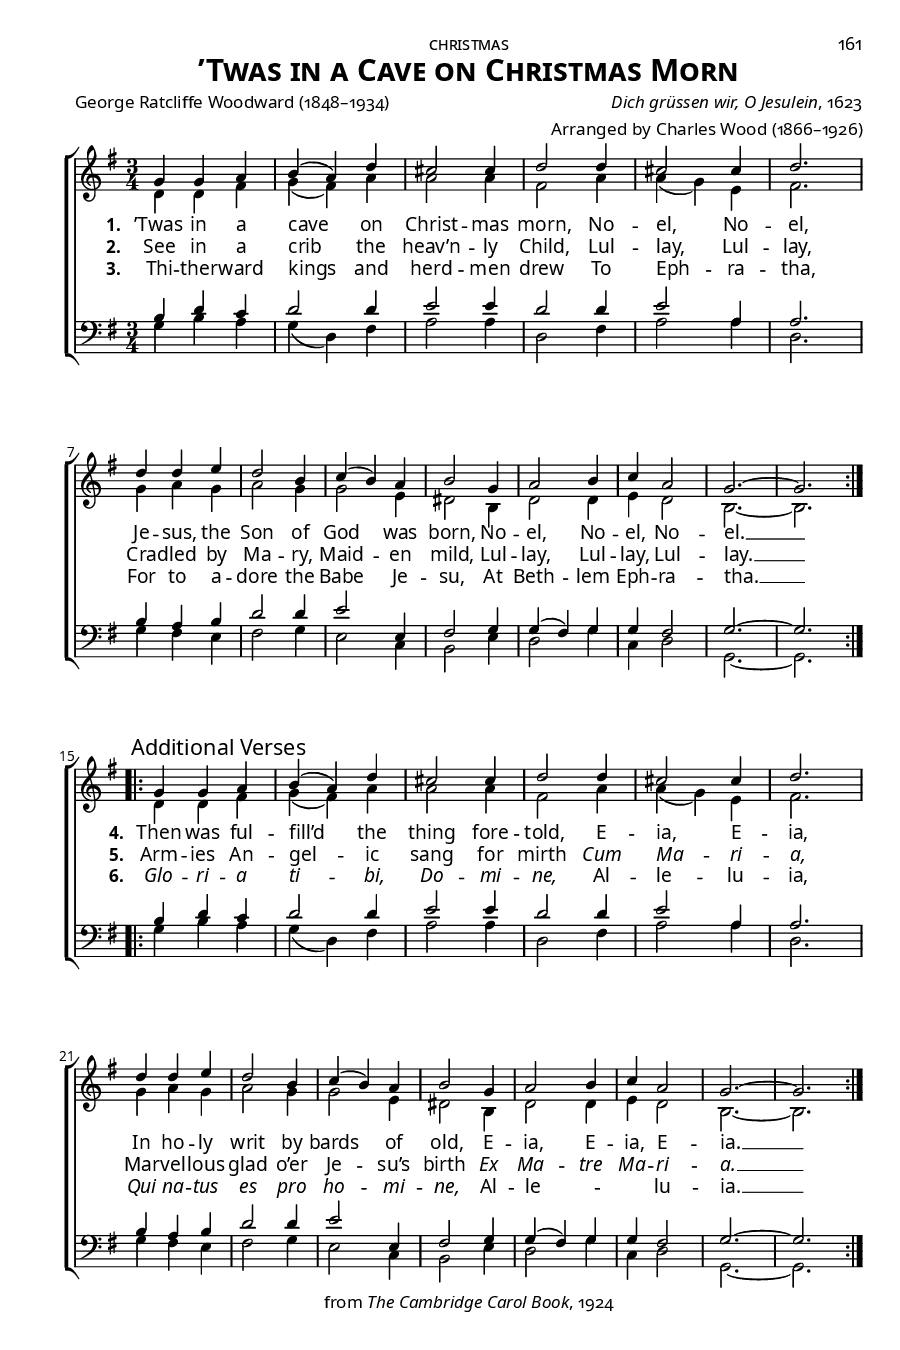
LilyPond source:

\version "2.14.2"
\include "util.ly"
\header {
  title = \markup{\override #'(font-name . "Garamond Premier Pro Semibold"){ \abs-fontsize #15 \smallCapsOldStyle"’Twas in a Cave on Christmas Morn"}}
  poet = \markup\oldStyleNum"George Ratcliffe Woodward (1848–1934)"
  composer = \markup\concat{\italic"Dich grüssen wir, O Jesulein" \oldStyleNum", 1623"}
  arranger = \markup\oldStyleNum"Arranged by Charles Wood (1866–1926)"
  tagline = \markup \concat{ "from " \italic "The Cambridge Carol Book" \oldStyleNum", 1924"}
}
\paper {
  %print-all-headers = ##f
  paper-height = 9\in
  paper-width = 6\in
  indent = 0\in
  %system-system-spacing = #'((basic-distance . 10) (padding . 0))
  %system-system-spacing =
  %  #'((basic-distance . 0)
  %     (minimum-distance . 0)
  %     (padding . -0.35)
  %     (stretchability . 100))
  ragged-last-bottom = ##f
  ragged-bottom = ##f
  two-sided = ##t
  inner-margin = 0.5\in
  outer-margin = 0.25\in
  top-margin = 0.25\in
  bottom-margin = 0.25\in
  first-page-number = #161
  print-first-page-number = ##t
  headerLine = \markup{\override #'(font-name . "Garamond Premier Pro") \smallCapsOldStyle"christmas"}
  oddHeaderMarkup = \markup\fill-line{
     \override #'(font-name . "Garamond Premier Pro")\abs-fontsize #8.5
     \combine 
        \fill-line{"" \if \should-print-page-number
        \oldStylePageNum""
        }
        \fill-line{\headerLine}
  }
  evenHeaderMarkup = \markup {
     \override #'(font-name . "Garamond Premier Pro")\abs-fontsize #8.5
     \combine
        \if \should-print-page-number
        \oldStylePageNum""
        \fill-line{\headerLine}
  }
}
#(set-global-staff-size 15) \paper{ #(define fonts (make-pango-font-tree "GoudyOlSt BT" "Garamond Premier Pro" "Garamond Premier Pro" (/ 15 20))) }
global = {
  \key g \major
  \time 3/4
  \autoBeamOff
  \override DynamicLineSpanner #'staff-padding = #0.0
  \override DynamicLineSpanner #'Y-extent = #'(-1 . 1)
}

sopMusic = \relative c' {
  \repeat volta 2 {
    g'4 g a |
    b( a) d |
    cis2 cis4 |
    d2 d4
    cis2 cis4 |
    d2. | \break
    
    d4 d e |
    d2 b4 |
    c( b) a |
    b2 g4 |
    a2 b4 |
    c a2 |
    g2.~ |
    g \break
  }
}
sopWords = \lyricmode {
  
}

altoMusic = \relative c' {
  d4 d fis |
  g( fis) a |
  a2 a4 |
  fis2 a4 |
  a( g) e |
  fis2. |
  
  g4 a g |
  a2 g4 |
  g2 e4 |
  dis2 b4 |
  d2 d4 |
  e4 d2 |
  b2.~ |
  b
}
altoWords = \lyricmode {
  \dropLyricsV
  \set stanza = #"1. "
  ’Twas in a cave on Christ -- mas morn,
  No -- el, No -- el,
  Je -- sus, the Son of God was born,
  No -- el, No -- el, No -- el. __
  
  \set stanza = #"4. "
  Then was ful -- fill’d the thing fore -- told,
  E -- ia, E -- ia,
  In ho -- ly writ by bards of old,
  E -- ia, E -- ia, E -- ia. __
}
altoWordsII = \lyricmode {
  \dropLyricsV
%\markup\italic 
  \set stanza = #"2. "
  See in a crib the heav’n -- ly Child,
  Lul -- lay, Lul -- lay,
  Cra -- dled by Ma -- ry, Maid -- en mild,
  Lul -- lay, Lul -- lay, Lul -- lay. __
  
  \set stanza = #"5. "
  Arm -- ies An -- gel -- ic sang for mirth
  \markup\italic Cum \markup\italic Ma -- \markup\italic ri -- \markup\italic a,
  Mar -- vel -- lous glad o’er Je -- su’s birth
  \markup\italic Ex \markup\italic Ma -- \markup\italic tre \markup\italic Ma -- \markup\italic ri -- \markup\italic a. __
  \set ignoreMelismata = ##t
}
altoWordsIII = \lyricmode {
  \dropLyricsV
  \set stanza = #"3. "
  Thi -- ther -- ward kings and herd -- men drew
  To Eph -- ra -- tha,
  For to a -- dore the Babe Je -- su,
  At Beth -- lem Eph -- ra -- tha. __
  
  \set stanza = #"6. "
  \markup\italic Glo -- \markup\italic ri -- \markup\italic a \markup\italic ti -- \markup\italic bi, \markup\italic Do -- \markup\italic mi -- \markup\italic ne,
  Al -- le -- lu -- ia,
  \markup\italic Qui \markup\italic na -- \markup\italic tus \markup\italic es \markup\italic pro \markup\italic ho -- \markup\italic mi -- \markup\italic ne,
  Al -- le -- _ _ lu -- ia. __
}
altoWordsIV = \lyricmode {
}
altoWordsV = \lyricmode {
}
altoWordsVI = \lyricmode {
}
tenorMusic = \relative c' {
  b4 d c |
  d2 d4 |
  e2 e4 |
  d2 d4 |
  e2 a,4 |
  a2. |
  
  b4 a b |
  d2 d4 |
  e2 e,4 |
  fis2 g4 |
  g(fis) g |
  g fis2 |
  g2.~ |
  g
}
tenorWords = \lyricmode {

}

bassMusic = \relative c {
  g'4 b a |
  g( d) fis |
  a2 a4 |
  d,2 fis4 |
  a2 a4 |
  d,2. |
  
  g4 fis e |
  fis2 g4 |
  e2 c4 |
  b2 e4 |
  d2 g4 |
  c,4 d2 |
  g,2.~ |
  g
}
bassWords = \lyricmode {

}

pianoRH = \relative c' {
  
}
pianoLH = \relative c' {
  
}

\score {
  <<
   \new ChoirStaff <<
    \new Staff = women <<
      \new Voice = "sopranos" { \voiceOne << \global {\sopMusic 
        \once \override Score.RehearsalMark #'self-alignment-X = #LEFT
        \mark "Additional Verses"
        \sopMusic}>> }
      \new Voice = "altos" { \voiceTwo << \global \repeat unfold2\altoMusic >> }
    >>
    \new Lyrics \with { alignAboveContext = #"women" \override VerticalAxisGroup #'nonstaff-relatedstaff-spacing = #'((basic-distance . 1))} \lyricsto "sopranos" \sopWords
    \new Lyrics = "altosVI"  \with { alignBelowContext = #"women" } \lyricsto "altos" \altoWordsVI
    \new Lyrics = "altosV"  \with { alignBelowContext = #"women" } \lyricsto "altos" \altoWordsV
    \new Lyrics = "altosIV"  \with { alignBelowContext = #"women" } \lyricsto "altos" \altoWordsIV
    \new Lyrics = "altosIII"  \with { alignBelowContext = #"women" } \lyricsto "altos" \altoWordsIII
    \new Lyrics = "altosII"  \with { alignBelowContext = #"women" } \lyricsto "altos" \altoWordsII
    \new Lyrics = "altos"  \with { alignBelowContext = #"women" \override VerticalAxisGroup #'nonstaff-relatedstaff-spacing = #'((basic-distance . 1))} \lyricsto "altos" \altoWords
   \new Staff = men <<
      \clef bass
      \new Voice = "tenors" { \voiceOne << \global \repeat unfold2\tenorMusic >> }
      \new Voice = "basses" { \voiceTwo << \global \repeat unfold2\bassMusic >> }
    >>
    \new Lyrics \with { alignAboveContext = #"men" \override VerticalAxisGroup #'nonstaff-relatedstaff-spacing = #'((basic-distance . 1)) } \lyricsto "tenors" \tenorWords
    \new Lyrics \with { alignBelowContext = #"men" \override VerticalAxisGroup #'nonstaff-relatedstaff-spacing = #'((basic-distance . 1)) } \lyricsto "basses" \bassWords
  >>
%    \new PianoStaff << \new Staff { \new Voice { \pianoRH } } \new Staff { \clef "bass" \pianoLH } >>
  >>
  \layout {
    \context {
      \Score
      %\override SpacingSpanner #'base-shortest-duration = #(ly:make-moment 1 8)
      %\override SpacingSpanner #'common-shortest-duration = #(ly:make-moment 1 4)
    }
    \context {
      % Remove all empty staves
      % \Staff \RemoveEmptyStaves \override VerticalAxisGroup #'remove-first = ##t
    }
    \context {
      \Lyrics
      \override LyricText #'X-offset = #center-on-word
    }
  }
  \midi {
    \tempo 4 = 180
    \set Staff.midiInstrument = "piccolo"
  
    \context {
      \Voice
      \remove "Dynamic_performer"
    }
  }
}
